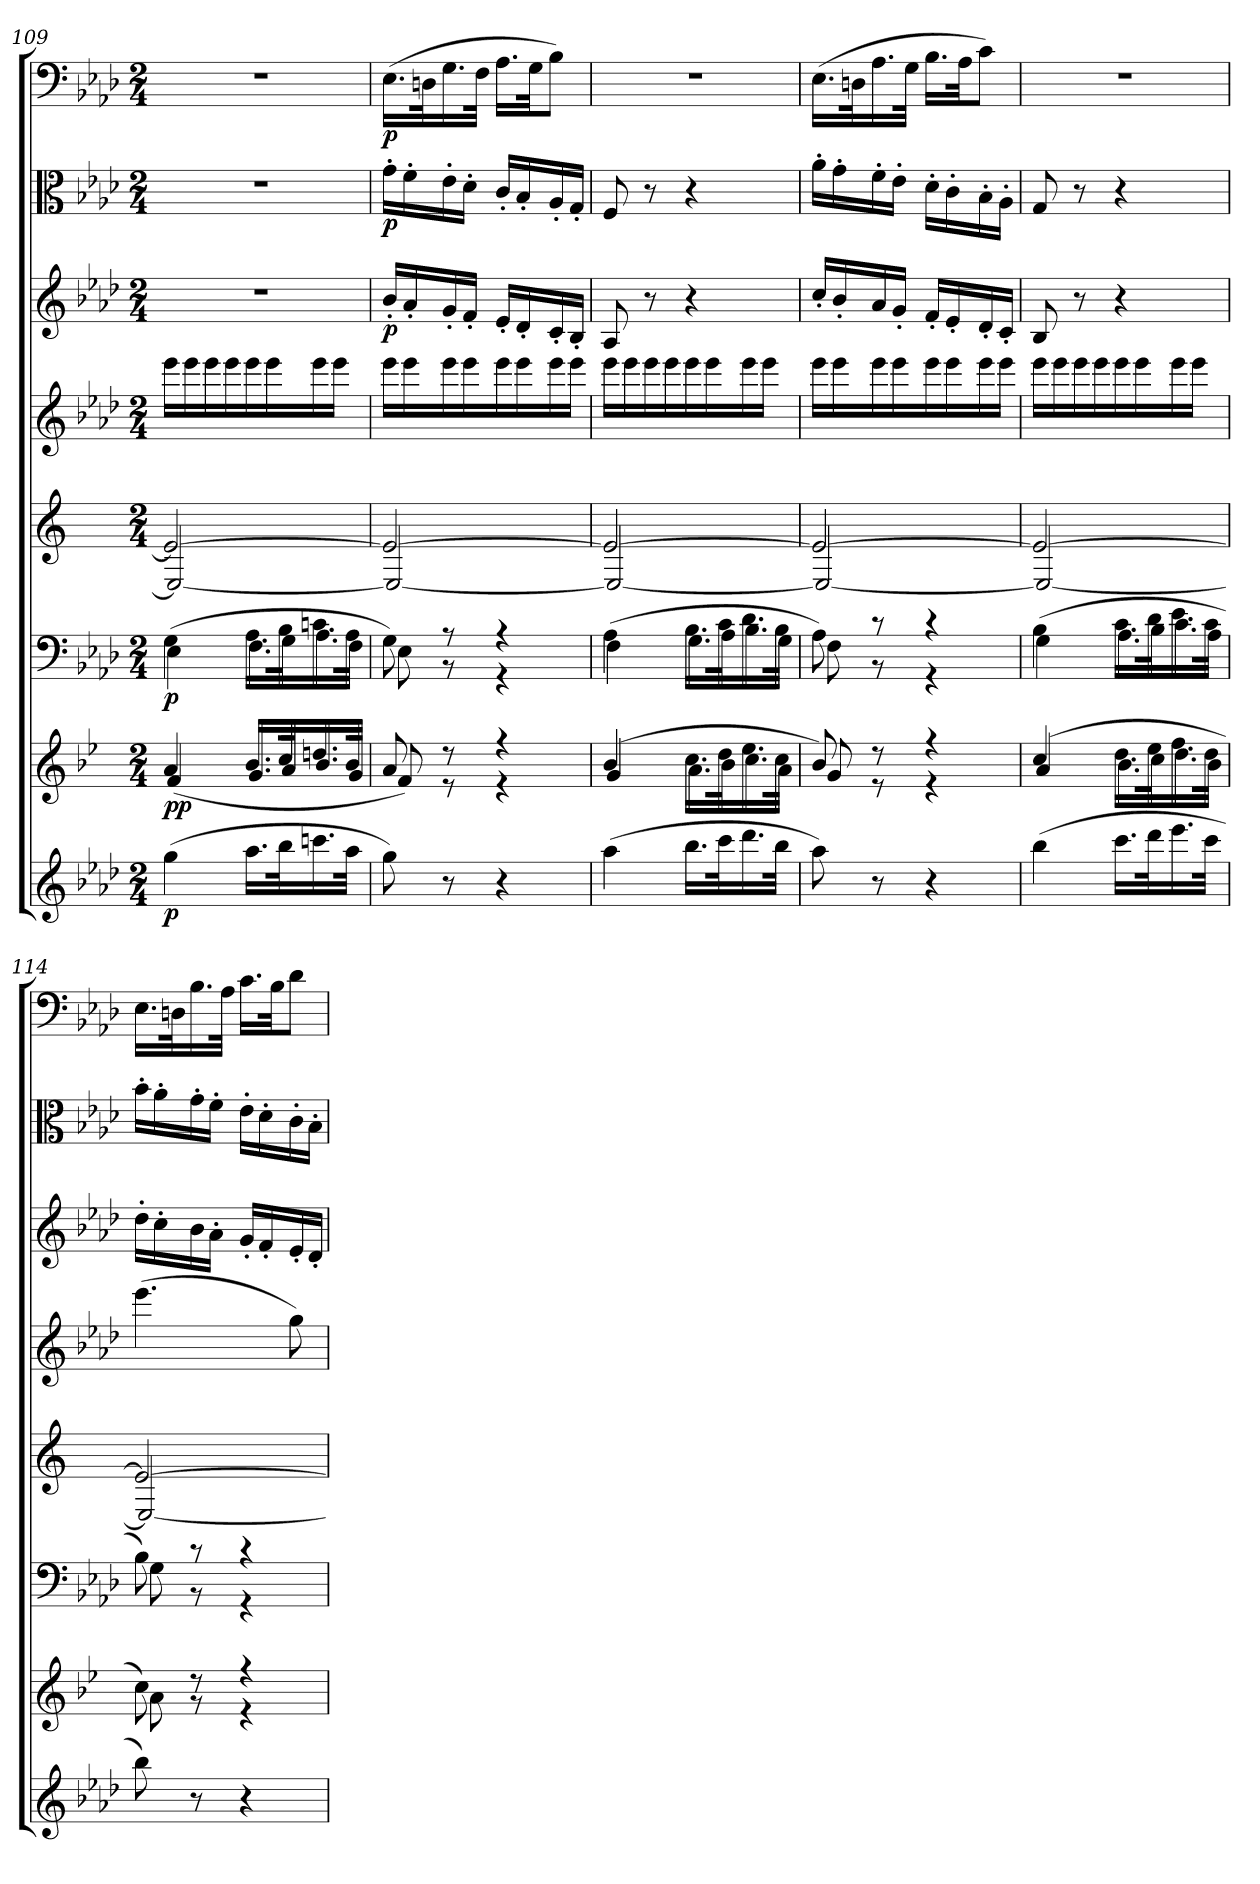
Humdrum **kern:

**kern	**dynam	**kern	**dynam	**kern	**dynam	**kern	**kern	**kern	**dynam	**kern	**dynam	**kern	**dynam
*part8	*part8	*part7	*part7	*part6	*part6	*part5	*part4	*part3	*part3	*part2	*part2	*part1	*part1
*staff8	*staff8	*staff7	*staff7	*staff6	*staff6	*staff5	*staff4	*staff3	*staff3	*staff2	*staff2	*staff1	*staff1
*clefG2	*	*clefG2	*	*clefF4	*	*clefG2	*clefG2	*clefG2	*	*clefC3	*	*clefF4	*
*k[b-e-a-d-]	*	*k[b-e-]	*	*k[b-e-a-d-]	*	*k[]	*k[b-e-a-d-]	*k[b-e-a-d-]	*	*k[b-e-a-d-]	*	*k[b-e-a-d-]	*
*A-:	*	*	*	*A-:	*	*	*A-:	*A-:	*	*A-:	*	*A-:	*
*M2/4	*	*M2/4	*	*M2/4	*	*M2/4	*M2/4	*M2/4	*	*M2/4	*	*M2/4	*
=109	=109	=109	=109	=109	=109	=109	=109	=109	=109	=109	=109	=109	=109
*	*	*^	*	*^	*	*^	*	*	*	*	*	*	*
(4gg\	p	4a/	(4f/	pp	(4G\	4E-\	p	2e-/_	2E-/_	16eee-\LL	2r	.	2r	.	2r	.
.	.	.	.	.	.	.	.	.	.	16eee-\	.	.	.	.	.	.
.	.	.	.	.	.	.	.	.	.	16eee-\	.	.	.	.	.	.
.	.	.	.	.	.	.	.	.	.	16eee-\	.	.	.	.	.	.
16.aa-\LL	.	16.b-/LL	16.g/LL	.	16.A-\LL	16.F\LL	.	.	.	16eee-\	.	.	.	.	.	.
.	.	.	.	.	.	.	.	.	.	16eee-\	.	.	.	.	.	.
32bb-\K	.	32cc/K	32a/K	.	32B-\K	32G\K	.	.	.	.	.	.	.	.	.	.
16.cccn\	.	16.ddn/	16.b-/	.	16.cn\	16.A-\	.	.	.	16eee-\	.	.	.	.	.	.
.	.	.	.	.	.	.	.	.	.	16eee-\JJ	.	.	.	.	.	.
32aa-\JJk	.	32b-/JJk	32g/JJk	.	32A-\JJk	32F\JJk	.	.	.	.	.	.	.	.	.	.
=110	=110	=110	=110	=110	=110	=110	=110	=110	=110	=110	=110	=110	=110	=110	=110	=110
8gg\)	.	8a/	8f/)	.	8G\)	8E-\	.	2e-/_	2E-/_	16eee-\LL	16b-'/LL	p	16g'\LL	p	(16.E-\LL	p
.	.	.	.	.	.	.	.	.	.	16eee-\	16a-'/	.	16f'\	.	.	.
.	.	.	.	.	.	.	.	.	.	.	.	.	.	.	32Dn\K	.
8r	.	8r	8r	.	8r	8r	.	.	.	16eee-\	16g'/	.	16e-'\	.	16.G\	.
.	.	.	.	.	.	.	.	.	.	16eee-\	16f'/JJ	.	16d-'\JJ	.	.	.
.	.	.	.	.	.	.	.	.	.	.	.	.	.	.	32F\JJk	.
4r	.	4r	4r	.	4r	4r	.	.	.	16eee-\	16e-'/LL	.	16c'/LL	.	16.A-\LL	.
.	.	.	.	.	.	.	.	.	.	16eee-\	16d-'/	.	16B-'/	.	.	.
.	.	.	.	.	.	.	.	.	.	.	.	.	.	.	32G\JK	.
.	.	.	.	.	.	.	.	.	.	16eee-\	16c'/	.	16A-'/	.	8B-\J)	.
.	.	.	.	.	.	.	.	.	.	16eee-\JJ	16B-'/JJ	.	16G'/JJ	.	.	.
=111	=111	=111	=111	=111	=111	=111	=111	=111	=111	=111	=111	=111	=111	=111	=111	=111
(4aa-\	.	(4b-/	4g/	.	(4A-\	4F\	.	2e-/_	2E-/_	16eee-\LL	8A-/	.	8F/	.	2r	.
.	.	.	.	.	.	.	.	.	.	16eee-\	.	.	.	.	.	.
.	.	.	.	.	.	.	.	.	.	16eee-\	8r	.	8r	.	.	.
.	.	.	.	.	.	.	.	.	.	16eee-\	.	.	.	.	.	.
16.bb-\LL	.	16.cc\LL	16.a\LL	.	16.B-\LL	16.G\LL	.	.	.	16eee-\	4r	.	4r	.	.	.
.	.	.	.	.	.	.	.	.	.	16eee-\	.	.	.	.	.	.
32ccc\K	.	32dd\K	32b-\K	.	32c\K	32A-\K	.	.	.	.	.	.	.	.	.	.
16.ddd-\	.	16.ee-\	16.cc\	.	16.d-\	16.B-\	.	.	.	16eee-\	.	.	.	.	.	.
.	.	.	.	.	.	.	.	.	.	16eee-\JJ	.	.	.	.	.	.
32bb-\JJk	.	32cc\JJk	32a\JJk	.	32B-\JJk	32G\JJk	.	.	.	.	.	.	.	.	.	.
=112	=112	=112	=112	=112	=112	=112	=112	=112	=112	=112	=112	=112	=112	=112	=112	=112
8aa-\)	.	8b-/)	8g/	.	8A-\)	8F\	.	2e-/_	2E-/_	16eee-\LL	16cc'/LL	.	16a-'\LL	.	(16.E-\LL	.
.	.	.	.	.	.	.	.	.	.	16eee-\	16b-'/	.	16g'\	.	.	.
.	.	.	.	.	.	.	.	.	.	.	.	.	.	.	32Dn\K	.
8r	.	8r	8r	.	8r	8r	.	.	.	16eee-\	16a-/	.	16f'\	.	16.A-\	.
.	.	.	.	.	.	.	.	.	.	16eee-\	16g'/JJ	.	16e-'\JJ	.	.	.
.	.	.	.	.	.	.	.	.	.	.	.	.	.	.	32G\JJk	.
4r	.	4r	4r	.	4r	4r	.	.	.	16eee-\	16f'/LL	.	16d-'\LL	.	16.B-\LL	.
.	.	.	.	.	.	.	.	.	.	16eee-\	16e-'/	.	16c'\	.	.	.
.	.	.	.	.	.	.	.	.	.	.	.	.	.	.	32A-\JK	.
.	.	.	.	.	.	.	.	.	.	16eee-\	16d-'/	.	16B-'\	.	8c\J)	.
.	.	.	.	.	.	.	.	.	.	16eee-\JJ	16c'/JJ	.	16A-'\JJ	.	.	.
=113	=113	=113	=113	=113	=113	=113	=113	=113	=113	=113	=113	=113	=113	=113	=113	=113
(4bb-\	.	(4cc/	4a/	.	(4B-\	4G\	.	2e-/_	2E-/_	16eee-\LL	8B-/	.	8G/	.	2r	.
.	.	.	.	.	.	.	.	.	.	16eee-\	.	.	.	.	.	.
.	.	.	.	.	.	.	.	.	.	16eee-\	8r	.	8r	.	.	.
.	.	.	.	.	.	.	.	.	.	16eee-\	.	.	.	.	.	.
16.ccc\LL	.	16.dd\LL	16.b-\LL	.	16.c\LL	16.A-\LL	.	.	.	16eee-\	4r	.	4r	.	.	.
.	.	.	.	.	.	.	.	.	.	16eee-\	.	.	.	.	.	.
32ddd-\K	.	32ee-\K	32cc\K	.	32d-\K	32B-\K	.	.	.	.	.	.	.	.	.	.
16.eee-\	.	16.ff\	16.dd\	.	16.e-\	16.c\	.	.	.	16eee-\	.	.	.	.	.	.
.	.	.	.	.	.	.	.	.	.	16eee-\JJ	.	.	.	.	.	.
32ccc\JJk	.	32dd\JJk	32b-\JJk	.	32c\JJk	32A-\JJk	.	.	.	.	.	.	.	.	.	.
=114	=114	=114	=114	=114	=114	=114	=114	=114	=114	=114	=114	=114	=114	=114	=114	=114
8bb-\)	.	8cc\)	8a\	.	8B-\)	8G\	.	2e-/_	2E-/_	(4.eee-\	16dd-'\LL	.	16b-'\LL	.	16.E-\LL	.
.	.	.	.	.	.	.	.	.	.	.	16cc'\	.	16a-'\	.	.	.
.	.	.	.	.	.	.	.	.	.	.	.	.	.	.	32Dn\K	.
8r	.	8r	8r	.	8r	8r	.	.	.	.	16b-\	.	16g'\	.	16.B-\	.
.	.	.	.	.	.	.	.	.	.	.	16a-'\JJ	.	16f'\JJ	.	.	.
.	.	.	.	.	.	.	.	.	.	.	.	.	.	.	32A-\JJk	.
4r	.	4r	4r	.	4r	4r	.	.	.	.	16g'/LL	.	16e-'\LL	.	16.c\LL	.
.	.	.	.	.	.	.	.	.	.	.	16f'/	.	16d-'\	.	.	.
.	.	.	.	.	.	.	.	.	.	.	.	.	.	.	32B-\JK	.
.	.	.	.	.	.	.	.	.	.	8gg\)	16e-'/	.	16c'\	.	8d-\J	.
.	.	.	.	.	.	.	.	.	.	.	16d-'/JJ	.	16B-'\JJ	.	.	.
*	*	*v	*v	*	*	*	*	*v	*v	*	*	*	*	*	*	*
*	*	*	*	*v	*v	*	*	*	*	*	*	*	*	*
=	=	=	=	=	=	=	=	=	=	=	=	=	=
*-	*-	*-	*-	*-	*-	*-	*-	*-	*-	*-	*-	*-	*-
